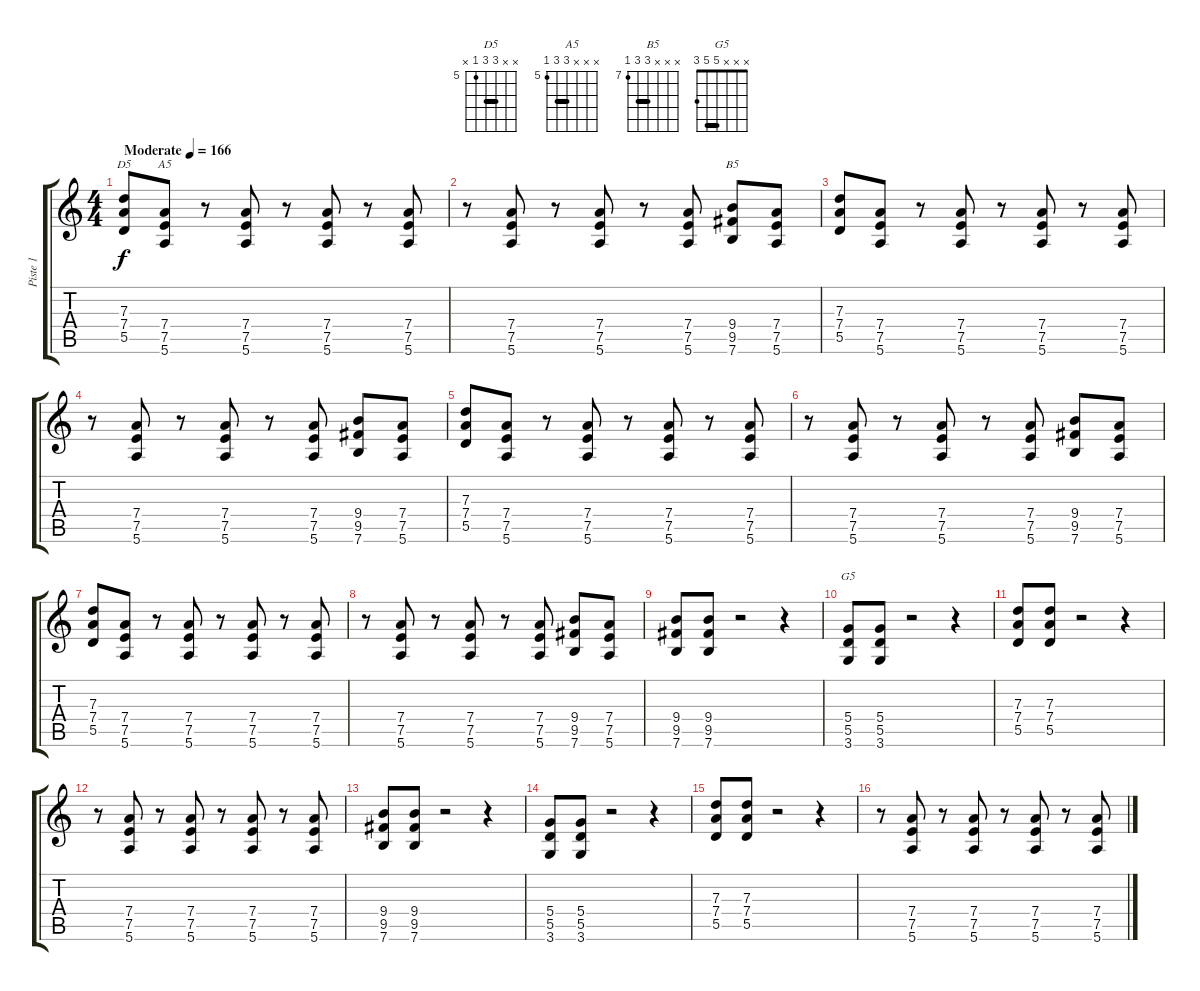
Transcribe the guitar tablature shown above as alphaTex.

\track ("Piste 1" "Piste 1") {instrument distortionguitar}
\staff {score tabs}
\tuning (E4 B3 G3 D3 A2 E2) {hide}
\chord ("D5" x x 7 7 5 x) {firstfret 5 barre 7}
\chord ("A5" x x x 7 7 5) {firstfret 5 barre 7}
\chord ("B5" x x x 9 9 7) {firstfret 7 barre 9}
\chord ("G5" x x x 5 5 3) {barre 5}
\ts (4 4)
\tempo (166 "Moderate")
\clef g2
\ks c
(7.3 7.4 5.5).8{ch "D5" dy f instrument distortionguitar} (7.4 7.5 5.6).8{ch "A5"} r.8 (7.4 7.5 5.6).8 r.8 (7.4 7.5 5.6).8 r.8 (7.4 7.5 5.6).8 |
r.8 (7.4 7.5 5.6).8 r.8 (7.4 7.5 5.6).8 r.8 (7.4 7.5 5.6).8 (9.4 9.5 7.6).8{ch "B5"} (7.4 7.5 5.6).8 |
(7.3 7.4 5.5).8 (7.4 7.5 5.6).8 r.8 (7.4 7.5 5.6).8 r.8 (7.4 7.5 5.6).8 r.8 (7.4 7.5 5.6).8 |
r.8 (7.4 7.5 5.6).8 r.8 (7.4 7.5 5.6).8 r.8 (7.4 7.5 5.6).8 (9.4 9.5 7.6).8 (7.4 7.5 5.6).8 |
(7.3 7.4 5.5).8 (7.4 7.5 5.6).8 r.8 (7.4 7.5 5.6).8 r.8 (7.4 7.5 5.6).8 r.8 (7.4 7.5 5.6).8 |
r.8 (7.4 7.5 5.6).8 r.8 (7.4 7.5 5.6).8 r.8 (7.4 7.5 5.6).8 (9.4 9.5 7.6).8 (7.4 7.5 5.6).8 |
(7.3 7.4 5.5).8 (7.4 7.5 5.6).8 r.8 (7.4 7.5 5.6).8 r.8 (7.4 7.5 5.6).8 r.8 (7.4 7.5 5.6).8 |
r.8 (7.4 7.5 5.6).8 r.8 (7.4 7.5 5.6).8 r.8 (7.4 7.5 5.6).8 (9.4 9.5 7.6).8 (7.4 7.5 5.6).8 |
(9.4 9.5 7.6).8 (9.4 9.5 7.6).8 r.2 r.4 |
(5.4 5.5 3.6).8{ch "G5"} (5.4 5.5 3.6).8 r.2 r.4 |
(7.3 7.4 5.5).8 (7.3 7.4 5.5).8 r.2 r.4 |
r.8 (7.4 7.5 5.6).8 r.8 (7.4 7.5 5.6).8 r.8 (7.4 7.5 5.6).8 r.8 (7.4 7.5 5.6).8 |
(9.4 9.5 7.6).8 (9.4 9.5 7.6).8 r.2 r.4 |
(5.4 5.5 3.6).8 (5.4 5.5 3.6).8 r.2 r.4 |
(7.3 7.4 5.5).8 (7.3 7.4 5.5).8 r.2 r.4 |
r.8 (7.4 7.5 5.6).8 r.8 (7.4 7.5 5.6).8 r.8 (7.4 7.5 5.6).8 r.8 (7.4 7.5 5.6).8
